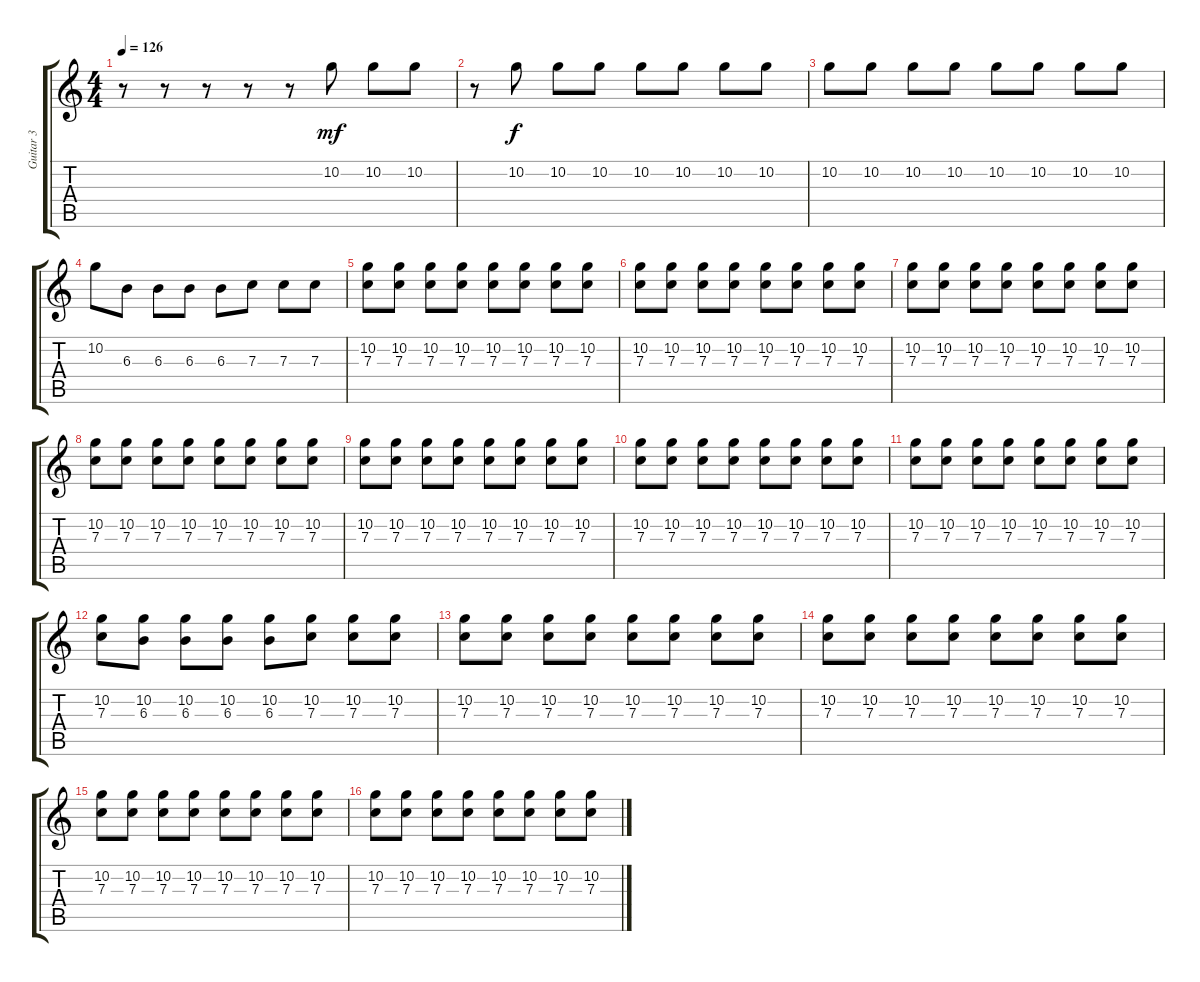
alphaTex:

\track ("Guitar 3" "Guitar 3") {instrument electricguitarjazz}
\staff {score tabs}
\tuning (D4 A3 F3 C3 G2 C2) {hide}
\ts (4 4)
\tempo 126
\clef g2
\ks c
r.8{dy f volume 9} r.8 r.8 r.8 r.8 10.2.8{dy mf} 10.2.8 10.2.8 |
r.8 10.2.8{dy f} 10.2.8 10.2.8 10.2.8 10.2.8 10.2.8 10.2.8 |
10.2.8 10.2.8 10.2.8 10.2.8 10.2.8 10.2.8 10.2.8 10.2.8 |
10.2.8 6.3.8 6.3.8 6.3.8 6.3.8 7.3.8 7.3.8 7.3.8 |
(10.2 7.3).8 (10.2 7.3).8 (10.2 7.3).8 (10.2 7.3).8 (10.2 7.3).8 (10.2 7.3).8 (10.2 7.3).8 (10.2 7.3).8 |
(10.2 7.3).8 (10.2 7.3).8 (10.2 7.3).8 (10.2 7.3).8 (10.2 7.3).8 (10.2 7.3).8 (10.2 7.3).8 (10.2 7.3).8 |
(10.2 7.3).8 (10.2 7.3).8 (10.2 7.3).8 (10.2 7.3).8 (10.2 7.3).8 (10.2 7.3).8 (10.2 7.3).8 (10.2 7.3).8 |
(10.2 7.3).8 (10.2 7.3).8 (10.2 7.3).8 (10.2 7.3).8 (10.2 7.3).8 (10.2 7.3).8 (10.2 7.3).8 (10.2 7.3).8 |
(10.2 7.3).8 (10.2 7.3).8 (10.2 7.3).8 (10.2 7.3).8 (10.2 7.3).8 (10.2 7.3).8 (10.2 7.3).8 (10.2 7.3).8 |
(10.2 7.3).8 (10.2 7.3).8 (10.2 7.3).8 (10.2 7.3).8 (10.2 7.3).8 (10.2 7.3).8 (10.2 7.3).8 (10.2 7.3).8 |
(10.2 7.3).8 (10.2 7.3).8 (10.2 7.3).8 (10.2 7.3).8 (10.2 7.3).8 (10.2 7.3).8 (10.2 7.3).8 (10.2 7.3).8 |
(10.2 7.3).8 (10.2 6.3).8 (10.2 6.3).8 (10.2 6.3).8 (10.2 6.3).8 (10.2 7.3).8 (10.2 7.3).8 (10.2 7.3).8 |
(10.2 7.3).8 (10.2 7.3).8 (10.2 7.3).8 (10.2 7.3).8 (10.2 7.3).8 (10.2 7.3).8 (10.2 7.3).8 (10.2 7.3).8 |
(10.2 7.3).8 (10.2 7.3).8 (10.2 7.3).8 (10.2 7.3).8 (10.2 7.3).8 (10.2 7.3).8 (10.2 7.3).8 (10.2 7.3).8 |
(10.2 7.3).8 (10.2 7.3).8 (10.2 7.3).8 (10.2 7.3).8 (10.2 7.3).8 (10.2 7.3).8 (10.2 7.3).8 (10.2 7.3).8 |
(10.2 7.3).8 (10.2 7.3).8 (10.2 7.3).8 (10.2 7.3).8 (10.2 7.3).8 (10.2 7.3).8 (10.2 7.3).8 (10.2 7.3).8
